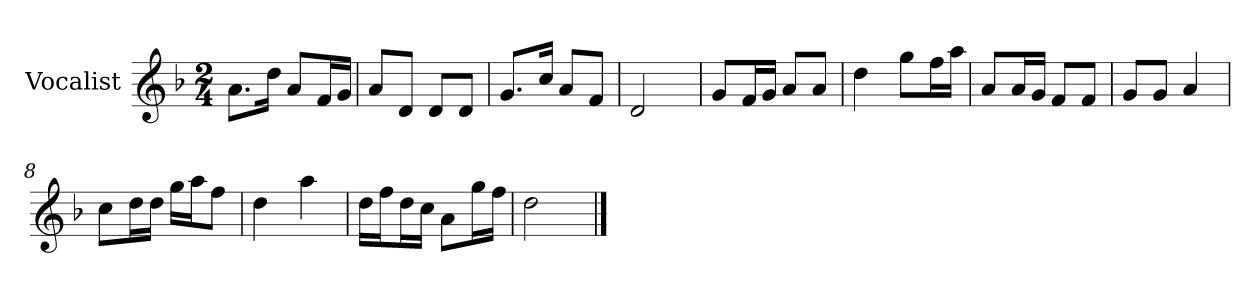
**kern
*part1
*staff1
*I"Vocalist
*k[b-]
*F:
*M2/4
=
8.aL
16ddJk
8aL
16fL
16gJJ
=1
8aL
8dJ
8dL
8dJ
=2
8.gL
16ccJk
8aL
8fJ
=3
2d
=4
8gL
16fL
16gJJ
8aL
8aJ
=5
4dd
8ggL
16ffL
16aaJJ
=6
8aL
16aL
16gJJ
8fL
8fJ
=7
8gL
8gJ
4a
=8
8ccL
16ddL
16ddJJ
16ggLL
16aaJ
8ffJ
=9
4dd
4aa
=10
16ddLL
16ffJ
16ddL
16ccJJ
8aL
16ggL
16ffJJ
=11
2dd
==
*-
